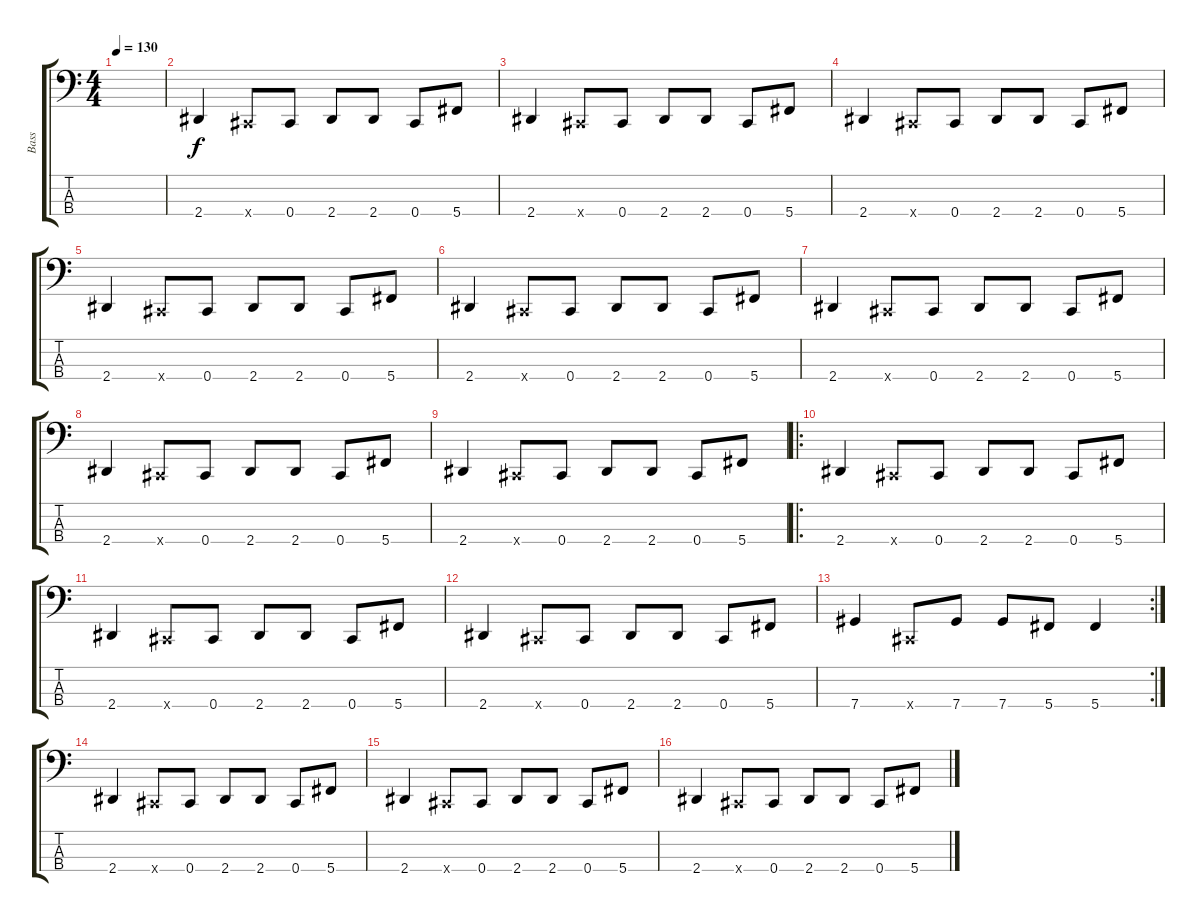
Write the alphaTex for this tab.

\track ("Bass" "Bass") {instrument electricbasspick}
\staff {score tabs}
\tuning (Gb2 Db2 Ab1 Db1) {hide}
\ts (4 4)
\tempo 130
\clef f4
\ks c
|
2.4.4 0.4{x}.8 0.4.8 2.4.8 2.4.8 0.4.8 5.4.8 |
2.4.4 0.4{x}.8 0.4.8 2.4.8 2.4.8 0.4.8 5.4.8 |
2.4.4 0.4{x}.8 0.4.8 2.4.8 2.4.8 0.4.8 5.4.8 |
2.4.4 0.4{x}.8 0.4.8 2.4.8 2.4.8 0.4.8 5.4.8 |
2.4.4 0.4{x}.8 0.4.8 2.4.8 2.4.8 0.4.8 5.4.8 |
2.4.4 0.4{x}.8 0.4.8 2.4.8 2.4.8 0.4.8 5.4.8 |
2.4.4 0.4{x}.8 0.4.8 2.4.8 2.4.8 0.4.8 5.4.8 |
2.4.4 0.4{x}.8 0.4.8 2.4.8 2.4.8 0.4.8 5.4.8 |
\ro
2.4.4 0.4{x}.8 0.4.8 2.4.8 2.4.8 0.4.8 5.4.8 |
2.4.4 0.4{x}.8 0.4.8 2.4.8 2.4.8 0.4.8 5.4.8 |
2.4.4 0.4{x}.8 0.4.8 2.4.8 2.4.8 0.4.8 5.4.8 |
\rc 2
7.4.4 0.4{x}.8 7.4.8 7.4.8 5.4.8 5.4.4 |
2.4.4 0.4{x}.8 0.4.8 2.4.8 2.4.8 0.4.8 5.4.8 |
2.4.4 0.4{x}.8 0.4.8 2.4.8 2.4.8 0.4.8 5.4.8 |
2.4.4 0.4{x}.8 0.4.8 2.4.8 2.4.8 0.4.8 5.4.8
